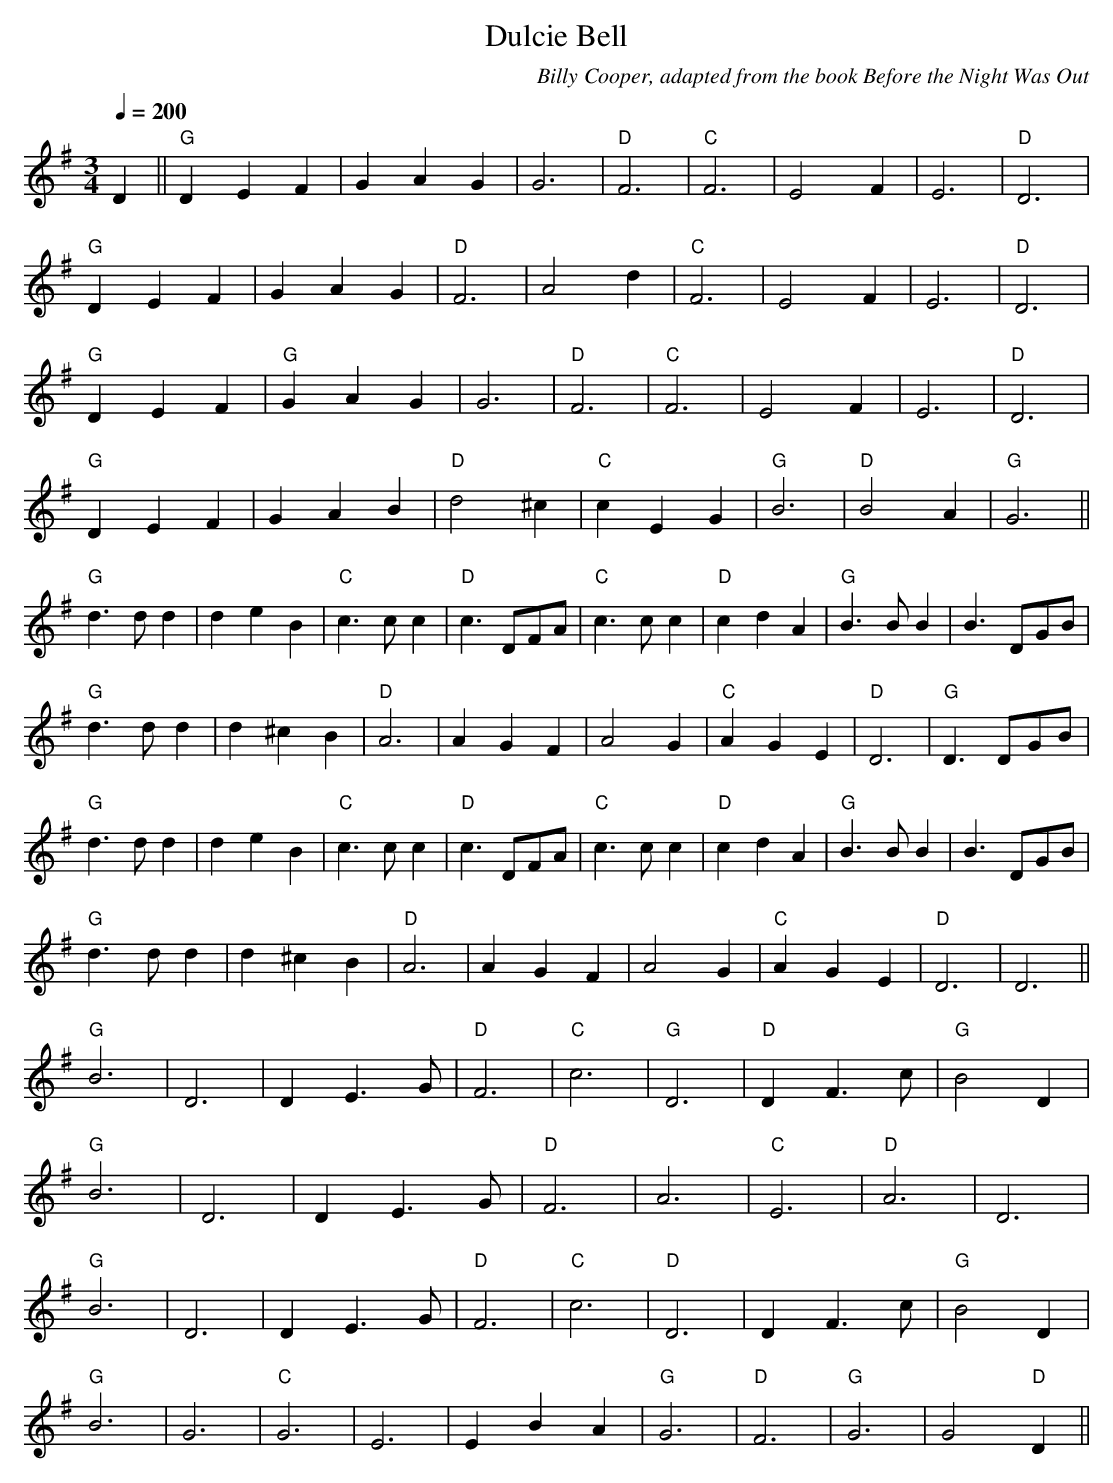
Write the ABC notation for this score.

X:1
T:Dulcie Bell
M:3/4
Q:1/4=200
L:1/8
C:Billy Cooper, adapted from the book Before the Night Was Out
K:G
D2||"G"D2E2F2|G2A2G2|G6|"D"F6|"C"F6|E4F2|E6|"D"D6|
"G"D2E2F2|G2A2G2|"D"F6|A4d2|"C"F6|E4F2|E6|"D"D6|
"G"D2E2F2|"G"G2A2G2|G6|"D"F6|"C"F6|E4F2|E6|"D"D6|
"G"D2E2F2|G2A2B2|"D"d4^c2|"C"c2E2G2|"G"B6|"D"B4A2|"G"G6 ||
"G"d3dd2|d2e2B2|"C"c3cc2|"D"c3DFA|"C"c3cc2|"D"c2d2A2|"G"B3BB2|B3DGB|
"G"d3dd2|d2^c2B2|"D"A6|A2G2F2|A4G2|"C"A2G2E2|"D"D6|"G"D3DGB|
"G"d3dd2|d2e2B2|"C"c3cc2|"D"c3DFA|"C"c3cc2|"D"c2d2A2|"G"B3BB2|B3DGB|
"G"d3dd2|d2^c2B2|"D"A6|A2G2F2|A4G2|"C"A2G2E2|"D"D6|D6||
"G"B6|D6|D2E3G|"D"F6|"C"c6|"G"D6|"D"D2F3c|"G"B4D2|
"G"B6|D6|D2E3G|"D"F6|A6|"C"E6|"D"A6|D6|
"G"B6|D6|D2E3G|"D"F6|"C"c6|"D"D6|D2F3c|"G"B4D2|
"G"B6|G6|"C"G6|E6|E2B2A2|"G"G6|"D"F6|"G"G6|G4"D"D2||
